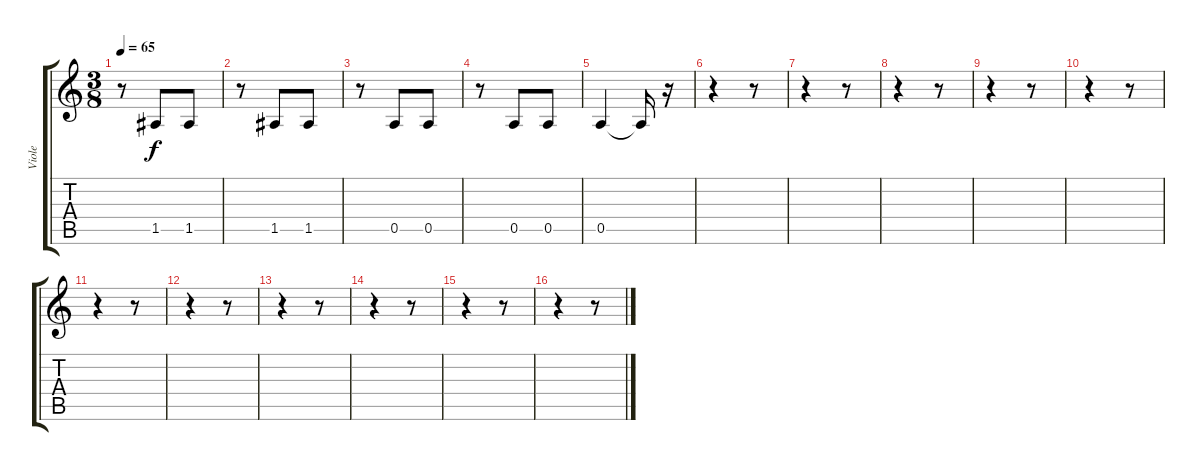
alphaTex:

\track ("Viole" "Viole") {instrument overdrivenguitar}
\staff {score tabs}
\tuning (E4 B3 G3 D3 A2 D2) {hide}
\ts (3 8)
\tempo 65
\clef g2
\ks c
r.8{dy f} 1.5.8 1.5.8 |
r.8 1.5.8 1.5.8 |
r.8 0.5.8 0.5.8 |
r.8 0.5.8 0.5.8 |
0.5.4 0.5{t}.16 r.16 |
r.4 r.8 |
r.4 r.8 |
r.4 r.8 |
r.4 r.8 |
r.4 r.8 |
r.4 r.8 |
r.4 r.8 |
r.4 r.8 |
r.4 r.8 |
r.4 r.8 |
r.4 r.8
